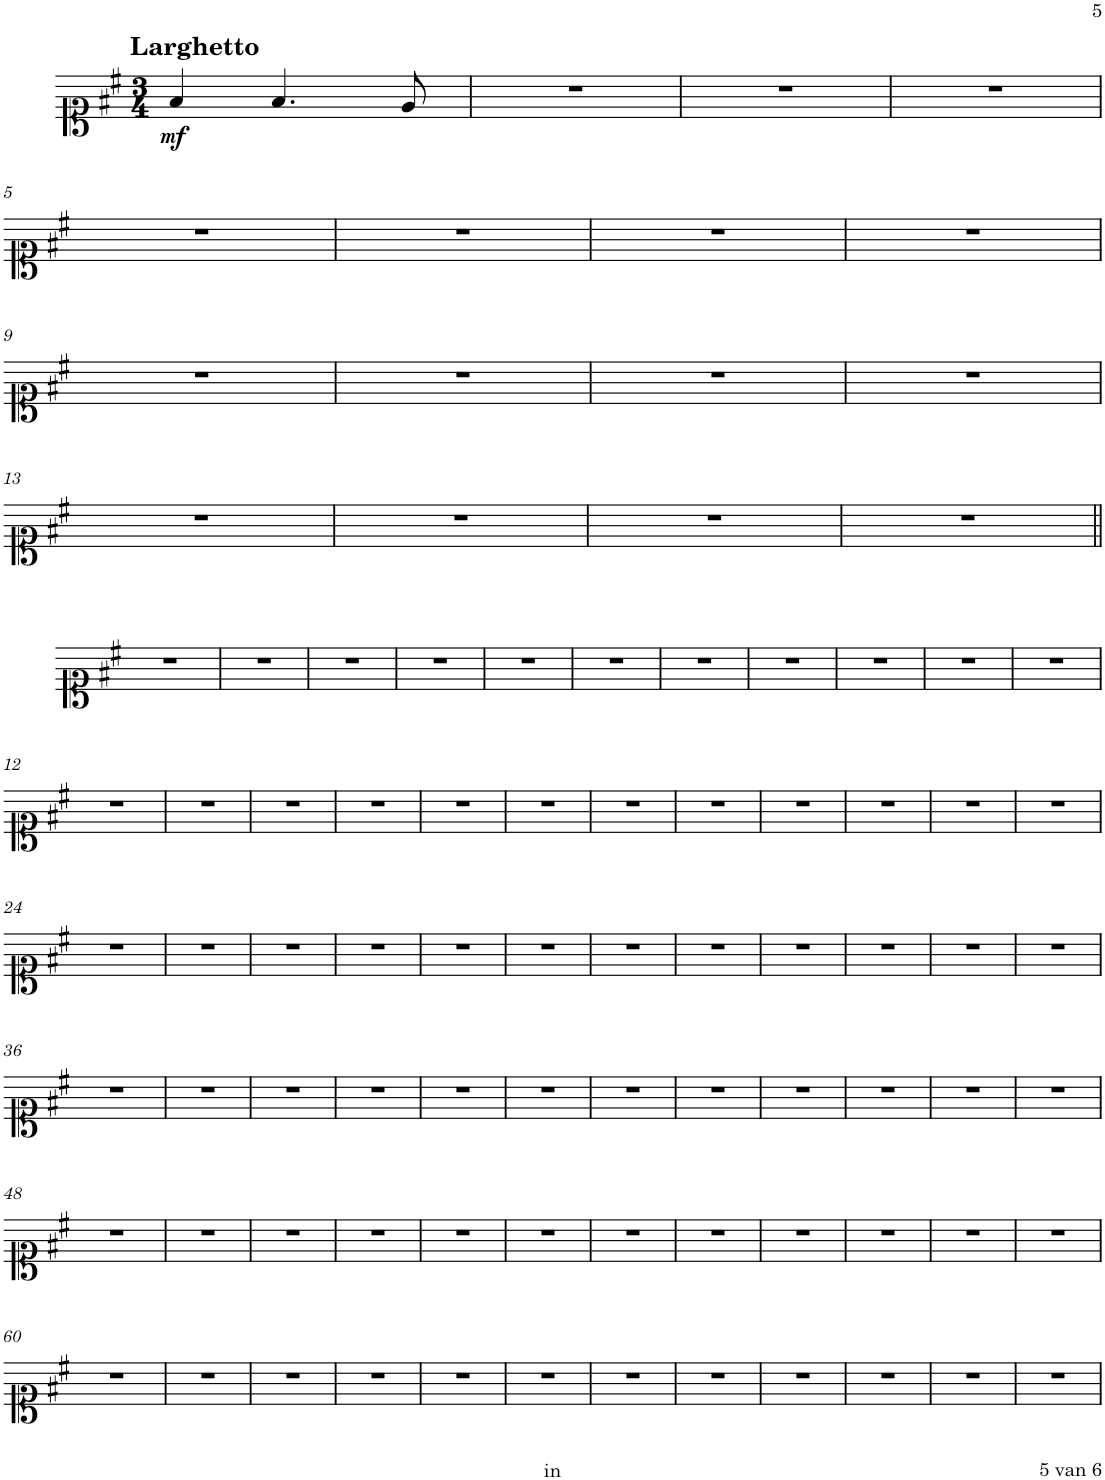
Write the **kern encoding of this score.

**kern	**dynam
*part1	*part1
*staff1	*staff1
*I"Baritone	*
*I'Bar.	*
!!LO:PB:g=z
*clefC1	*
*k[f#c#]	*
*M3/4	*
=1	=1
!LO:TX:a:B:t=Larghetto	!
!	!LO:DY:b
4f#/	mf
4.f#/	.
8e/	.
=2	=2
2.r	.
=3	=3
2.r	.
=4	=4
2.r	.
!!LO:LB:g=z
=5	=5
2.r	.
=6	=6
2.r	.
=7	=7
2.r	.
=8	=8
2.r	.
!!LO:LB:g=z
=9	=9
2.r	.
=10	=10
2.r	.
=11	=11
2.r	.
=12	=12
2.r	.
!!LO:LB:g=z
=13	=13
2.r	.
=14	=14
2.r	.
=15	=15
2.r	.
=16	=16
2.r	.
!!LO:LB:g=z
=1||	=1||
2.r	.
=2	=2
2.r	.
=3	=3
2.r	.
=4	=4
2.r	.
=5	=5
2.r	.
=6	=6
2.r	.
=7	=7
2.r	.
=8	=8
2.r	.
=9	=9
2.r	.
=10	=10
2.r	.
=11	=11
2.r	.
!!LO:LB:g=z
=12	=12
2.r	.
=13	=13
2.r	.
=14	=14
2.r	.
=15	=15
2.r	.
=16	=16
2.r	.
=17	=17
2.r	.
=18	=18
2.r	.
=19	=19
2.r	.
=20	=20
2.r	.
=21	=21
2.r	.
=22	=22
2.r	.
=23	=23
2.r	.
!!LO:LB:g=z
=24	=24
2.r	.
=25	=25
2.r	.
=26	=26
2.r	.
=27	=27
2.r	.
=28	=28
2.r	.
=29	=29
2.r	.
=30	=30
2.r	.
=31	=31
2.r	.
=32	=32
2.r	.
=33	=33
2.r	.
=34	=34
2.r	.
=35	=35
2.r	.
!!LO:LB:g=z
=36	=36
2.r	.
=37	=37
2.r	.
=38	=38
2.r	.
=39	=39
2.r	.
=40	=40
2.r	.
=41	=41
2.r	.
=42	=42
2.r	.
=43	=43
2.r	.
=44	=44
2.r	.
=45	=45
2.r	.
=46	=46
2.r	.
=47	=47
2.r	.
!!LO:LB:g=z
=48	=48
2.r	.
=49	=49
2.r	.
=50	=50
2.r	.
=51	=51
2.r	.
=52	=52
2.r	.
=53	=53
2.r	.
=54	=54
2.r	.
=55	=55
2.r	.
=56	=56
2.r	.
=57	=57
2.r	.
=58	=58
2.r	.
=59	=59
2.r	.
!!LO:LB:g=z
=60	=60
2.r	.
=61	=61
2.r	.
=62	=62
2.r	.
=63	=63
2.r	.
=64	=64
2.r	.
=65	=65
2.r	.
=66	=66
2.r	.
=67	=67
2.r	.
=68	=68
2.r	.
=69	=69
2.r	.
=70	=70
2.r	.
=71	=71
2.r	.
=	=
*-	*-
